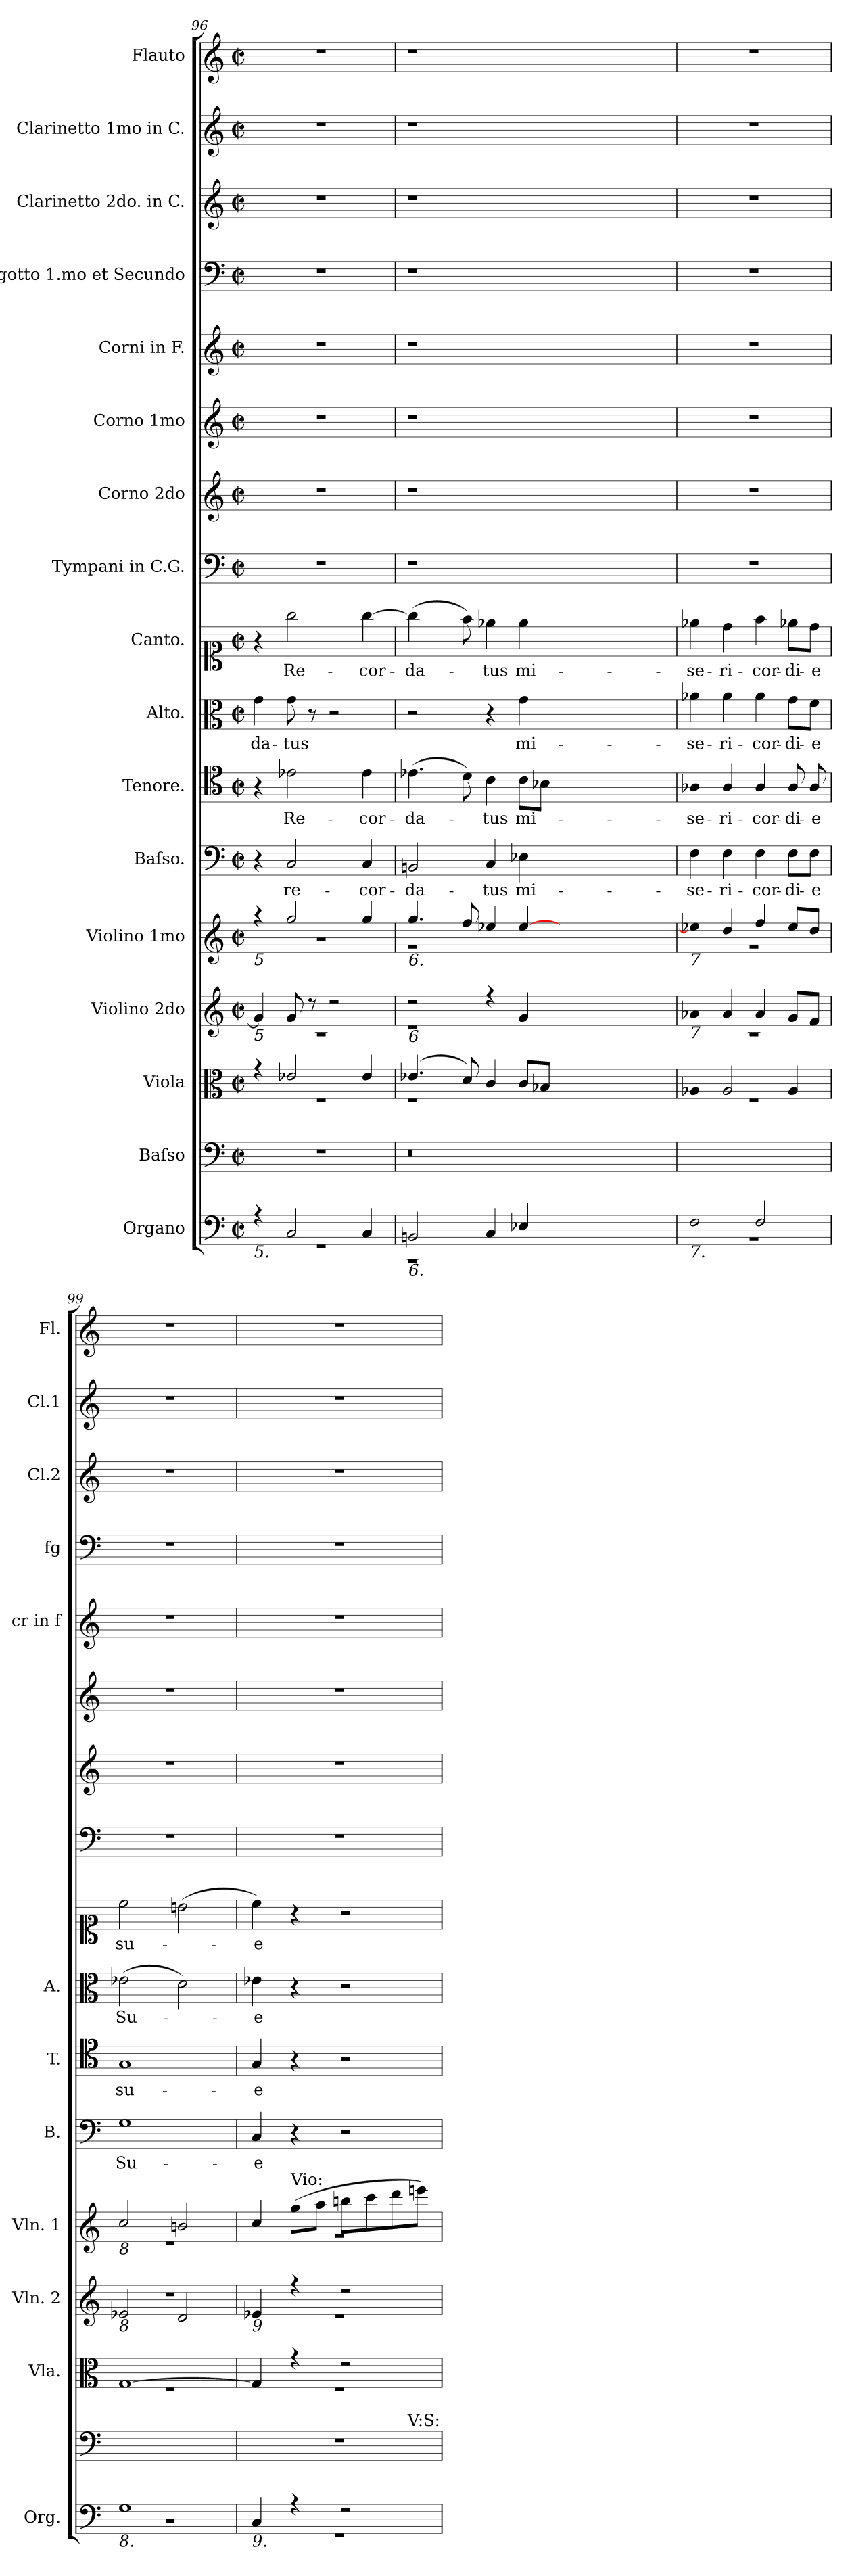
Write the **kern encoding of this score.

**kern	**kern	**kern	**kern	**kern	**kern	**text	**kern	**text	**kern	**text	**kern	**text	**kern	**kern	**kern	**kern	**kern	**kern	**kern	**kern
*part17	*part16	*part15	*part14	*part13	*part12	*part12	*part11	*part11	*part10	*part10	*part9	*part9	*part8	*part7	*part6	*part5	*part4	*part3	*part2	*part1
*staff17	*staff16	*staff15	*staff14	*staff13	*staff12	*staff12	*staff11	*staff11	*staff10	*staff10	*staff9	*staff9	*staff8	*staff7	*staff6	*staff5	*staff4	*staff3	*staff2	*staff1
*I"Organo	*I"Baſso	*I"Viola	*I"Violino 2do	*I"Violino 1mo	*I"Baſso.	*	*I"Tenore.	*	*I"Alto.	*	*I"Canto.	*	*I"Tympani in C.G.	*I"Corno 2do	*I"Corno 1mo	*I"Corni in F.	*I"Fagotto 1.mo et Secundo	*I"Clarinetto 2do. in C.	*I"Clarinetto 1mo in C.	*I"Flauto
*I'Org.	*	*I'Vla.	*I'Vln. 2	*I'Vln. 1	*I'B.	*	*I'T.	*	*I'A.	*	*	*	*	*	*	*I'cr in f	*I'fg	*I'Cl.2	*I'Cl.1	*I'Fl.
*clefF4	*clefF4	*clefC3	*clefG2	*clefG2	*clefF4	*	*clefC4	*	*clefC3	*	*clefC1	*	*clefF4	*clefG2	*clefG2	*clefG2	*clefF4	*clefG2	*clefG2	*clefG2
*	*	*	*	*	*	*	*	*	*	*	*	*	*	*	*	*ITrd4c7	*	*	*	*
*k[]	*k[]	*k[]	*k[]	*k[]	*k[]	*	*k[]	*	*k[]	*	*k[]	*	*k[]	*k[]	*k[]	*k[b-]	*k[]	*k[]	*k[]	*k[]
*M2/2	*M2/2	*M2/2	*M2/2	*M2/2	*M2/2	*	*M2/2	*	*M2/2	*	*M2/2	*	*M2/2	*M2/2	*M2/2	*M2/2	*M2/2	*M2/2	*M2/2	*M2/2
*met(c|)	*met(c|)	*met(c|)	*met(c|)	*met(c|)	*met(c|)	*	*met(c|)	*	*met(c|)	*	*met(c|)	*	*met(c|)	*met(c|)	*met(c|)	*met(c|)	*met(c|)	*met(c|)	*met(c|)	*met(c|)
=96	=96	=96	=96	=96	=96	=96	=96	=96	=96	=96	=96	=96	=96	=96	=96	=96	=96	=96	=96	=96
*^	*	*^	*^	*^	*	*	*	*	*	*	*	*	*	*	*	*	*	*	*	*
!	!	!	!	!	!	!	!LO:TX:b:i:t=5	!	!	!	!	!	!	!	!	!	!	!	!	!	!	!	!	!
!	!	!	!	!	!LO:TX:b:i:t=5	!	!	!	!	!	!	!	!	!	!	!	!	!	!	!	!	!	!	!
!LO:TX:b:i:t=5.	!	!	!	!	!	!	!	!	!	!	!	!	!	!	!	!	!	!	!	!	!	!	!	!
4r	1r	1r	4r	1rF	4g!/]	1r	4r	1r	4r	.	4r	.	4g\	-da-	4r	.	1r	1r	1r	1r	1r	1r	1r	1r
2C!/	.	.	2e-X!/	.	8g!/	.	2gg!/	.	2C/	re-	2e-X\	Re-	8g\	-tus	2gg\	Re-	.	.	.	.	.	.	.	.
.	.	.	.	.	8r	.	.	.	.	.	.	.	8r	.	.	.	.	.	.	.	.	.	.	.
.	.	.	.	.	2r	.	.	.	.	.	.	.	2r	.	.	.	.	.	.	.	.	.	.	.
4C!/	.	.	4e-!/	.	.	.	4gg!/	.	4C/	-cor-	4e-\	-cor-	.	.	[4gg\	-cor-	.	.	.	.	.	.	.	.
=97	=97	=97	=97	=97	=97	=97	=97	=97	=97	=97	=97	=97	=97	=97	=97	=97	=97	=97	=97	=97	=97	=97	=97	=97
!	!	!	!	!	!	!	!LO:TX:b:i:t=6.	!	!	!	!	!	!	!	!	!	!	!	!	!	!	!	!	!
!	!	!	!	!	!LO:TX:b:i:t=6	!	!	!	!	!	!	!	!	!	!	!	!	!	!	!	!	!	!	!
!LO:TX:b:i:t=6.	!	!	!	!	!	!	!	!	!	!	!	!	!	!	!	!	!	!	!	!	!	!	!	!
2BBn!/	1r	0.r	(4.e-X!/	1rF	2r	1re	4.gg!/	1r	2BBn/	-da-	(4.e-X\	-da-	2r	.	(4gg\]	-da-	1r	1r	1r	1r	1r	1r	1r	1r
.	.	.	.	.	.	.	.	.	.	.	.	.	.	.	8ryy	.	.	.	.	.	.	.	.	.
.	.	.	8d!/)	.	.	.	8ff!/	.	.	.	8d\)	.	.	.	8ff\)	.	.	.	.	.	.	.	.	.
4C!/	.	.	4c!/	.	4r	.	4ee-X!/	.	4C/	-tus	4c\	-tus	4r	.	4ee-X\	-tus	.	.	.	.	.	.	.	.
4E-X!/	.	.	8c!/L	.	4g!/	.	[4ee-!/	.	4E-X\	mi-	8c\L	mi-	4g\	mi-	4ee-\	mi-	.	.	.	.	.	.	.	.
.	.	.	8B-X!/J	.	.	.	.	.	.	.	8B-X\J	.	.	.	.	.	.	.	.	.	.	.	.	.
0ryy	0ryy	.	0ryy	0ryy	0ryy	0ryy	0ryy	0ryy	0ryy	.	0ryy	.	0ryy	.	0ryy	.	0ryy	0ryy	0ryy	0ryy	0ryy	0ryy	0ryy	0ryy
=98	=98	=98	=98	=98	=98	=98	=98	=98	=98	=98	=98	=98	=98	=98	=98	=98	=98	=98	=98	=98	=98	=98	=98	=98
!	!	!	!	!	!	!	!LO:TX:b:i:t=7	!	!	!	!	!	!	!	!	!	!	!	!	!	!	!	!	!
!	!	!	!	!	!LO:TX:b:i:t=7	!	!	!	!	!	!	!	!	!	!	!	!	!	!	!	!	!	!	!
!LO:TX:b:i:t=7.	!	!	!	!	!	!	!	!	!	!	!	!	!	!	!	!	!	!	!	!	!	!	!	!
2F!/	1r	1ryy	4A-X!/	1rF	4a-X!/	1r	4ee-X!/]	1r	4F\	-se-	4A-X/	-se-	4a-X\	-se-	4ee-X\	-se-	1r	1r	1r	1r	1r	1r	1r	1r
.	.	.	2A-!/	.	4a-!/	.	4dd!/	.	4F\	-ri-	4A-/	-ri-	4a-\	-ri-	4dd\	-ri-	.	.	.	.	.	.	.	.
2F!/	.	.	.	.	4a-!/	.	4ff!/	.	4F\	-cor-	4A-/	-cor-	4a-\	-cor-	4ff\	-cor-	.	.	.	.	.	.	.	.
.	.	.	4A-!/	.	8g!/L	.	8ee-!/L	.	8F\L	-di-	8A-/	-di-	8g\L	-di-	8ee-X\L	-di-	.	.	.	.	.	.	.	.
.	.	.	.	.	8f!/J	.	8dd!/J	.	8F\J	-e	8A-/	-e	8f\J	-e	8dd\J	-e	.	.	.	.	.	.	.	.
=99	=99	=99	=99	=99	=99	=99	=99	=99	=99	=99	=99	=99	=99	=99	=99	=99	=99	=99	=99	=99	=99	=99	=99	=99
!	!	!	!	!	!	!	!LO:TX:b:i:t=8	!	!	!	!	!	!	!	!	!	!	!	!	!	!	!	!	!
!	!	!	!	!	!LO:TX:b:i:t=8	!	!	!	!	!	!	!	!	!	!	!	!	!	!	!	!	!	!	!
!LO:TX:b:i:t=8.	!	!	!	!	!	!	!	!	!	!	!	!	!	!	!	!	!	!	!	!	!	!	!	!
1G!/	1r	1ryy	[1G!/	1rF	2e-X!/	1rdd	2cc!/	1r	1G\	Su-	1G/	su-	(2e-X\	Su-	2cc\	su-	1r	1r	1r	1r	1r	1r	1r	1r
.	.	.	.	.	2d!/	.	2bn!/	.	.	.	.	.	2d\)	.	(2bn\	.	.	.	.	.	.	.	.	.
=100	=100	=100	=100	=100	=100	=100	=100	=100	=100	=100	=100	=100	=100	=100	=100	=100	=100	=100	=100	=100	=100	=100	=100	=100
!	!	!	!	!	!LO:TX:b:i:t=9	!	!	!	!	!	!	!	!	!	!	!	!	!	!	!	!	!	!	!
!LO:TX:b:i:t=9.	!	!	!	!	!	!	!	!	!	!	!	!	!	!	!	!	!	!	!	!	!	!	!	!
4C!/	1r	1r	4G!/]	1rF	4e-X!/	1re	4cc!/	1r	4C/	-e	4G/	-e	4e-X\	-e	4cc\)	-e	1r	1r	1r	1r	1r	1r	1r	1r
!	!	!	!	!	!	!	!LO:TX:a:t=Vio&colon;	!	!	!	!	!	!	!	!	!	!	!	!	!	!	!	!	!
4r	.	.	4r	.	4r	.	(8gg\L	.	4r	.	4r	.	4r	.	4r	.	.	.	.	.	.	.	.	.
.	.	.	.	.	.	.	8aa\J	.	.	.	.	.	.	.	.	.	.	.	.	.	.	.	.	.
2r	.	.	2r	.	2r	.	8bbn\L	.	2r	.	2r	.	2r	.	2r	.	.	.	.	.	.	.	.	.
.	.	.	.	.	.	.	8ccc\	.	.	.	.	.	.	.	.	.	.	.	.	.	.	.	.	.
.	.	.	.	.	.	.	8ddd\	.	.	.	.	.	.	.	.	.	.	.	.	.	.	.	.	.
.	.	.	.	.	.	.	8eeen\J)	.	.	.	.	.	.	.	.	.	.	.	.	.	.	.	.	.
*	*	*	*v	*v	*	*	*v	*v	*	*	*	*	*	*	*	*	*	*	*	*	*	*	*	*
*v	*v	*	*	*v	*v	*	*	*	*	*	*	*	*	*	*	*	*	*	*	*	*	*
!	!LO:TX:a:t=V&colon;S&colon;	!	!	!	!	!	!	!	!	!	!	!	!	!	!	!	!	!	!	!
=	=	=	=	=	=	=	=	=	=	=	=	=	=	=	=	=	=	=	=	=
*-	*-	*-	*-	*-	*-	*-	*-	*-	*-	*-	*-	*-	*-	*-	*-	*-	*-	*-	*-	*-
